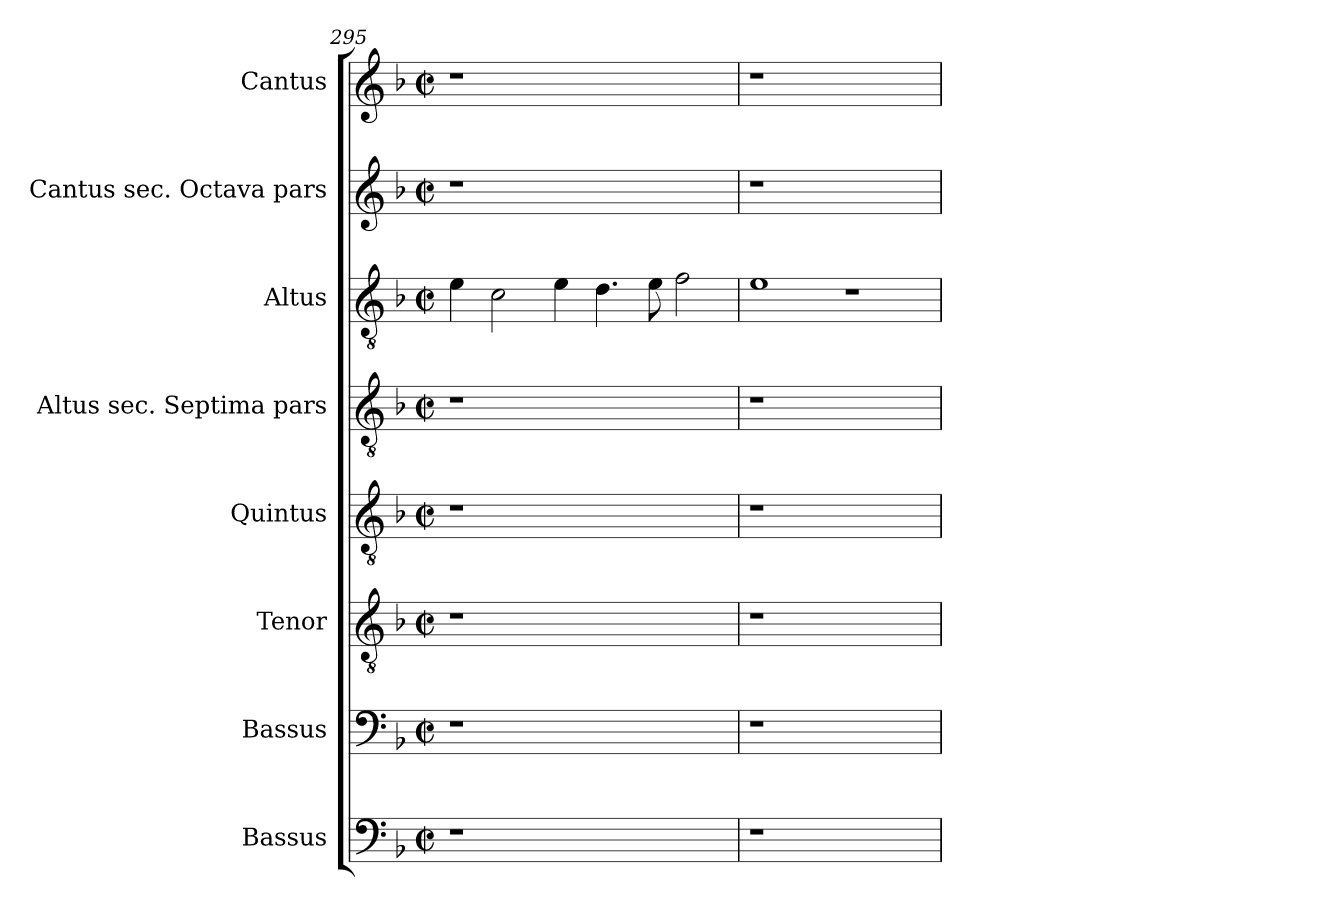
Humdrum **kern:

**kern	**kern	**kern	**kern	**kern	**kern	**kern	**kern
*part8	*part7	*part6	*part5	*part4	*part3	*part2	*part1
*staff8	*staff7	*staff6	*staff5	*staff4	*staff3	*staff2	*staff1
*I"Bassus	*I"Bassus	*I"Tenor	*I"Quintus	*I"Altus sec. Septima pars	*I"Altus	*I"Cantus sec. Octava pars	*I"Cantus
*	*I'Bassus	*I'Tenor	*I'Quintus	*	*I'Altus	*	*I'Cantus
*clefF4	*clefF4	*clefGv2	*clefGv2	*clefGv2	*clefGv2	*clefG2	*clefG2
*k[b-]	*k[b-]	*k[b-]	*k[b-]	*k[b-]	*k[b-]	*k[b-]	*k[b-]
*F:	*F:	*F:	*F:	*F:	*F:	*F:	*F:
*M2/2	*M2/2	*M2/2	*M2/2	*M2/2	*M2/2	*M2/2	*M2/2
*met(c|)	*met(c|)	*met(c|)	*met(c|)	*met(c|)	*met(c|)	*met(c|)	*met(c|)
=295	=295	=295	=295	=295	=295	=295	=295
1r	1r	1r	1r	1r	4e\	1r	1r
.	.	.	.	.	2c\	.	.
.	.	.	.	.	4e\	.	.
1ryy	1ryy	1ryy	1ryy	1ryy	4.d\	1ryy	1ryy
.	.	.	.	.	8e\	.	.
.	.	.	.	.	2f\	.	.
=296	=296	=296	=296	=296	=296	=296	=296
1r	1r	1r	1r	1r	1e	1r	1r
1ryy	1ryy	1ryy	1ryy	1ryy	1r	1ryy	1ryy
=	=	=	=	=	=	=	=
*-	*-	*-	*-	*-	*-	*-	*-
